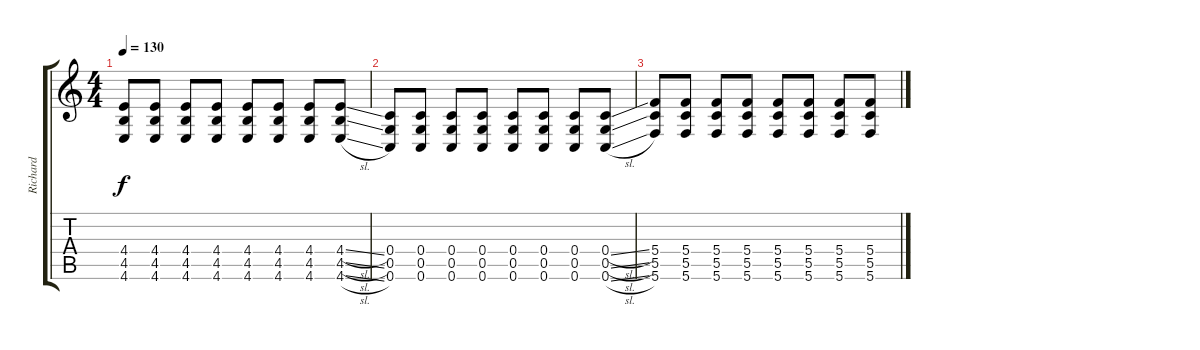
\track ("Richard" "Richard") {instrument distortionguitar}
\staff {score tabs}
\tuning (D4 A3 F3 C3 G2 C2) {hide}
\ts (4 4)
\tempo 130
\clef g2
\ks c
(4.4 4.5 4.6).8{dy f} (4.4 4.5 4.6).8 (4.4 4.5 4.6).8 (4.4 4.5 4.6).8 (4.4 4.5 4.6).8 (4.4 4.5 4.6).8 (4.4 4.5 4.6).8 (4.4{sl} 4.5{sl} 4.6{sl}).8 |
(0.4 0.5 0.6).8 (0.4 0.5 0.6).8 (0.4 0.5 0.6).8 (0.4 0.5 0.6).8 (0.4 0.5 0.6).8 (0.4 0.5 0.6).8 (0.4 0.5 0.6).8 (0.4{sl} 0.5{sl} 0.6{sl}).8 |
(5.4 5.5 5.6).8 (5.4 5.5 5.6).8 (5.4 5.5 5.6).8 (5.4 5.5 5.6).8 (5.4 5.5 5.6).8 (5.4 5.5 5.6).8 (5.4 5.5 5.6).8 (5.4 5.5 5.6).8
